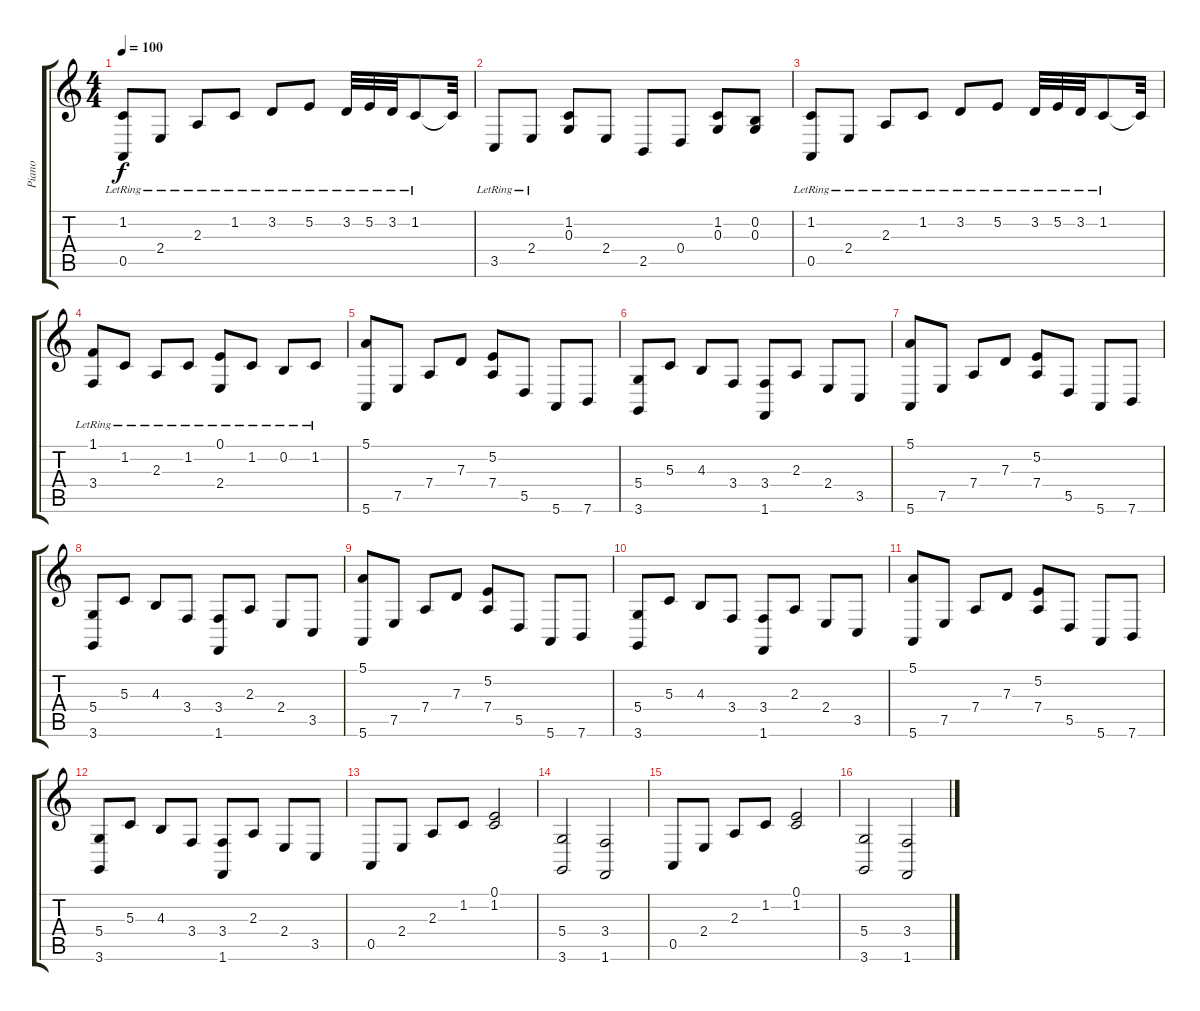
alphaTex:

\track ("Piano " "Piano ") {instrument acousticgrandpiano}
\staff {score tabs}
\tuning (E4 B3 G3 D3 A2 E2) {hide}
\ts (4 4)
\tempo 100
\clef g2
\ks c
(1.2{lr} 0.5{lr}).8{dy f} 2.4{lr}.8 2.3{lr}.8 1.2{lr}.8 3.2{lr}.8 5.2{lr}.8 3.2{lr}.32 5.2{lr}.32 3.2{lr}.32 1.2{lr}.8 1.2{t}.32 |
3.5{lr}.8 2.4{lr}.8 (1.2 0.3).8 2.4.8 2.5.8 0.4.8 (1.2 0.3).8 (0.2 0.3).8 |
(1.2{lr} 0.5{lr}).8 2.4{lr}.8 2.3{lr}.8 1.2{lr}.8 3.2{lr}.8 5.2{lr}.8 3.2{lr}.32 5.2{lr}.32 3.2{lr}.32 1.2{lr}.8 1.2{t}.32 |
(1.1{lr} 3.4{lr}).8 1.2{lr}.8 2.3{lr}.8 1.2{lr}.8 (0.1{lr} 2.4{lr}).8 1.2{lr}.8 0.2{lr}.8 1.2{lr}.8 |
(5.1 5.6).8 7.5.8 7.4.8 7.3.8 (5.2 7.4).8 5.5.8 5.6.8 7.6.8 |
(5.4 3.6).8 5.3.8 4.3.8 3.4.8 (3.4 1.6).8 2.3.8 2.4.8 3.5.8 |
(5.1 5.6).8 7.5.8 7.4.8 7.3.8 (5.2 7.4).8 5.5.8 5.6.8 7.6.8 |
(5.4 3.6).8 5.3.8 4.3.8 3.4.8 (3.4 1.6).8 2.3.8 2.4.8 3.5.8 |
(5.1 5.6).8 7.5.8 7.4.8 7.3.8 (5.2 7.4).8 5.5.8 5.6.8 7.6.8 |
(5.4 3.6).8 5.3.8 4.3.8 3.4.8 (3.4 1.6).8 2.3.8 2.4.8 3.5.8 |
(5.1 5.6).8 7.5.8 7.4.8 7.3.8 (5.2 7.4).8 5.5.8 5.6.8 7.6.8 |
(5.4 3.6).8 5.3.8 4.3.8 3.4.8 (3.4 1.6).8 2.3.8 2.4.8 3.5.8 |
0.5.8 2.4.8 2.3.8 1.2.8 (0.1 1.2).2 |
(5.4 3.6).2 (3.4 1.6).2 |
0.5.8 2.4.8 2.3.8 1.2.8 (0.1 1.2).2 |
(5.4 3.6).2 (3.4 1.6).2
